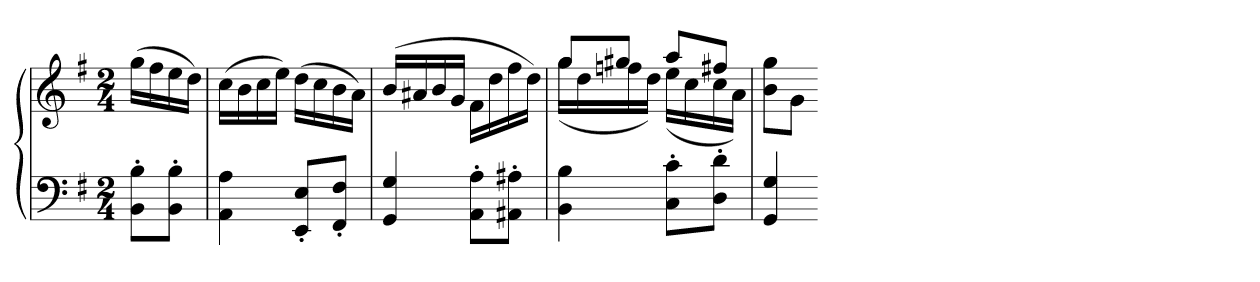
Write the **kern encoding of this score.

**kern	**kern
*part1	*part1
*staff2	*staff1
*clefF4	*clefG2
*k[f#]	*k[f#]
*G:	*G:
*M2/4	*M2/4
=	=
8BB' 8B'L	(16ggLL
.	16ff#
8BB' 8B'J	16ee
.	16ddJJ)
=69	=69
4AA 4A	(16ccLL
.	16b
.	16cc
.	16eeJJ)
8EE' 8E'L	(16ddLL
.	16cc
8FF#' 8F#'J	16b
.	16aJJ)
=70	=70
4GG 4G	(16bLL
.	16a#X
.	16b
.	16gJJ
8AA' 8A'L	16f#LL
.	16dd
8AA#X' 8A#X'J	16ff#
.	16ddJJ)
=71	=71
*	*^
4BB 4B	8ggL	(16ggLL
.	.	16dd
.	8gg#XJ	16ffn
.	.	16ddJJ)
8C' 8c'L	8aaL	(16eeLL
.	.	16cc
8D' 8d'J	8ff#XJ	16cc
.	.	16aJJ)
*	*v	*v
=72	=72
4GG 4G	8b 8ggL
.	8gJ
=-	=-
*-	*-
